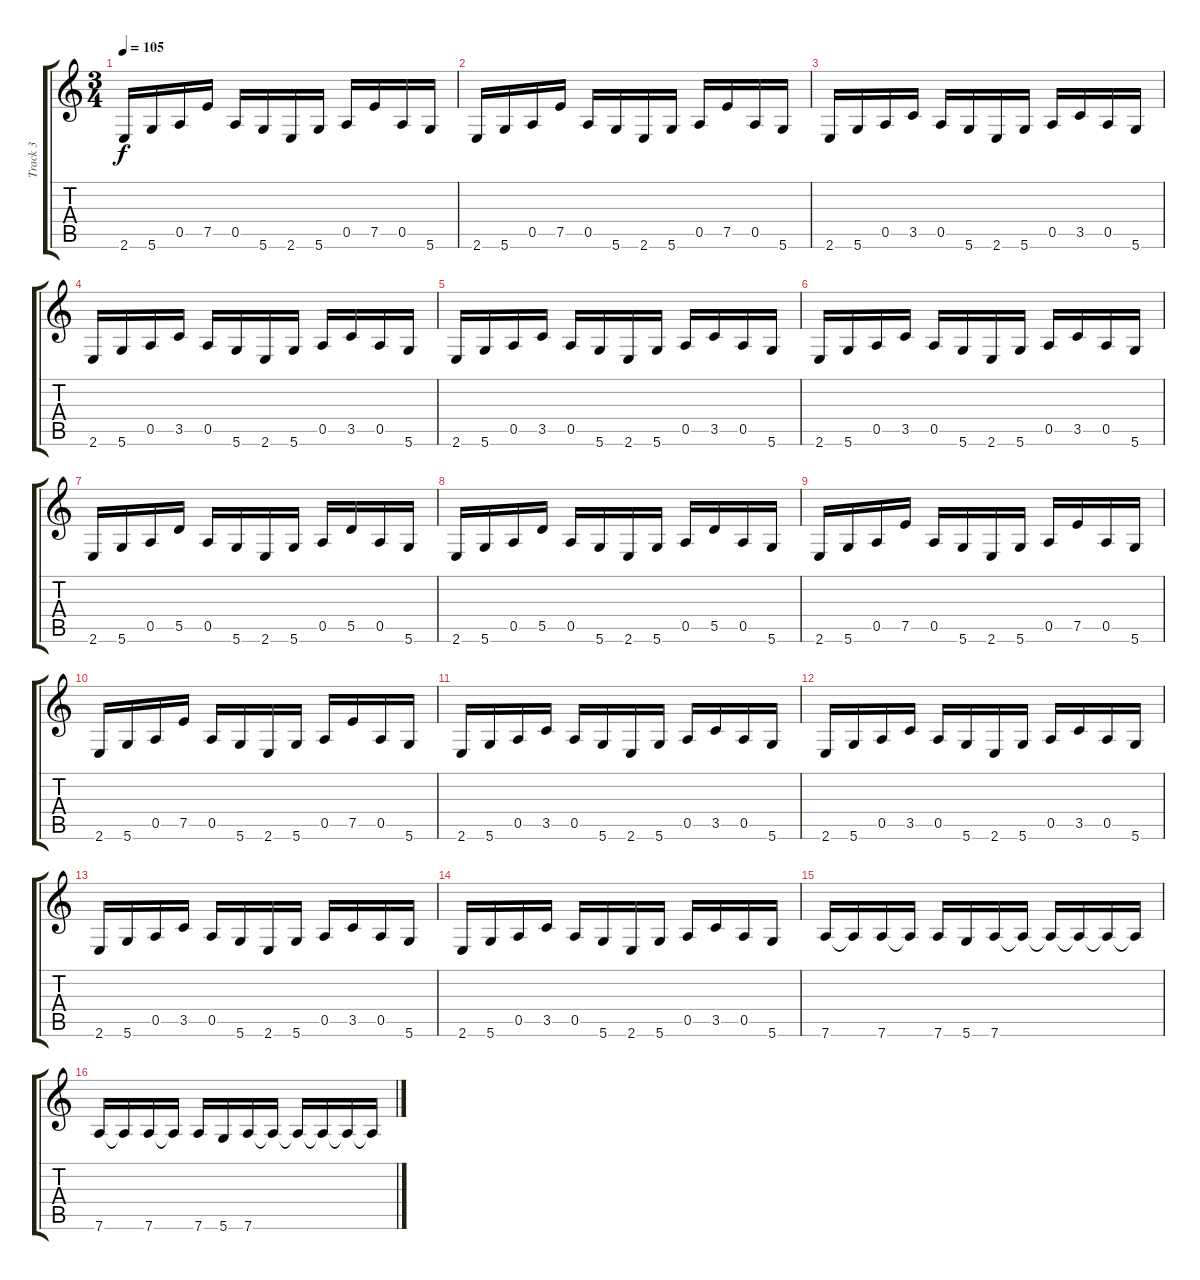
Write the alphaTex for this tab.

\track ("Track 3" "Track 3") {instrument electricbassfinger}
\staff {score tabs}
\tuning (E4 B3 G3 D3 A2 D2) {hide}
\ts (3 4)
\tempo 105
\clef g2
\ks c
2.6.16{dy f} 5.6.16 0.5.16 7.5.16 0.5.16 5.6.16 2.6.16 5.6.16 0.5.16 7.5.16 0.5.16 5.6.16 |
2.6.16 5.6.16 0.5.16 7.5.16 0.5.16 5.6.16 2.6.16 5.6.16 0.5.16 7.5.16 0.5.16 5.6.16 |
2.6.16 5.6.16 0.5.16 3.5.16 0.5.16 5.6.16 2.6.16 5.6.16 0.5.16 3.5.16 0.5.16 5.6.16 |
2.6.16 5.6.16 0.5.16 3.5.16 0.5.16 5.6.16 2.6.16 5.6.16 0.5.16 3.5.16 0.5.16 5.6.16 |
2.6.16 5.6.16 0.5.16 3.5.16 0.5.16 5.6.16 2.6.16 5.6.16 0.5.16 3.5.16 0.5.16 5.6.16 |
2.6.16 5.6.16 0.5.16 3.5.16 0.5.16 5.6.16 2.6.16 5.6.16 0.5.16 3.5.16 0.5.16 5.6.16 |
2.6.16 5.6.16 0.5.16 5.5.16 0.5.16 5.6.16 2.6.16 5.6.16 0.5.16 5.5.16 0.5.16 5.6.16 |
2.6.16 5.6.16 0.5.16 5.5.16 0.5.16 5.6.16 2.6.16 5.6.16 0.5.16 5.5.16 0.5.16 5.6.16 |
2.6.16 5.6.16 0.5.16 7.5.16 0.5.16 5.6.16 2.6.16 5.6.16 0.5.16 7.5.16 0.5.16 5.6.16 |
2.6.16 5.6.16 0.5.16 7.5.16 0.5.16 5.6.16 2.6.16 5.6.16 0.5.16 7.5.16 0.5.16 5.6.16 |
2.6.16 5.6.16 0.5.16 3.5.16 0.5.16 5.6.16 2.6.16 5.6.16 0.5.16 3.5.16 0.5.16 5.6.16 |
2.6.16 5.6.16 0.5.16 3.5.16 0.5.16 5.6.16 2.6.16 5.6.16 0.5.16 3.5.16 0.5.16 5.6.16 |
2.6.16 5.6.16 0.5.16 3.5.16 0.5.16 5.6.16 2.6.16 5.6.16 0.5.16 3.5.16 0.5.16 5.6.16 |
2.6.16 5.6.16 0.5.16 3.5.16 0.5.16 5.6.16 2.6.16 5.6.16 0.5.16 3.5.16 0.5.16 5.6.16 |
7.6.16 7.6{t}.16 7.6.16 7.6{t}.16 7.6.16 5.6.16 7.6.16 7.6{t}.16 7.6{t}.16 7.6{t}.16 7.6{t}.16 7.6{t}.16 |
7.6.16 7.6{t}.16 7.6.16 7.6{t}.16 7.6.16 5.6.16 7.6.16 7.6{t}.16 7.6{t}.16 7.6{t}.16 7.6{t}.16 7.6{t}.16
